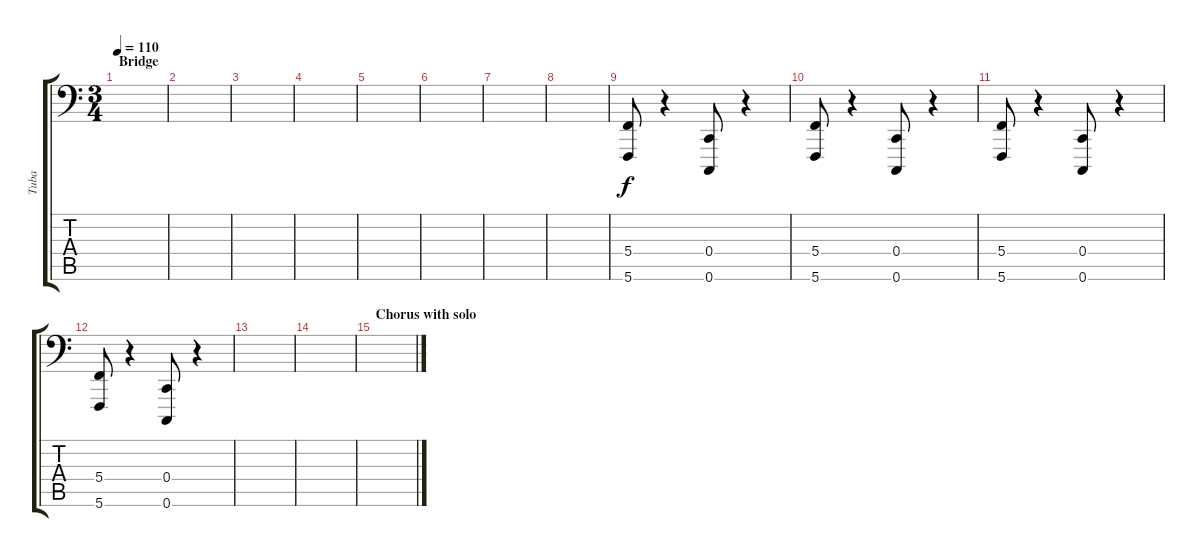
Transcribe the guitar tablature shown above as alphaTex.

\track ("Tuba" "Tuba") {instrument tuba}
\staff {score tabs}
\tuning (D3 A2 F2 C2 G1 C1) {hide}
\ts (3 4)
\section ("" "Bridge")
\tempo 110
\clef f4
\ks c
|
|
|
|
|
|
|
|
(5.4 5.6).8 r.4 (0.4 0.6).8 r.4 |
(5.4 5.6).8 r.4 (0.4 0.6).8 r.4 |
(5.4 5.6).8 r.4 (0.4 0.6).8 r.4 |
(5.4 5.6).8 r.4 (0.4 0.6).8 r.4 |
|
|
\section ("" "Chorus with solo")
